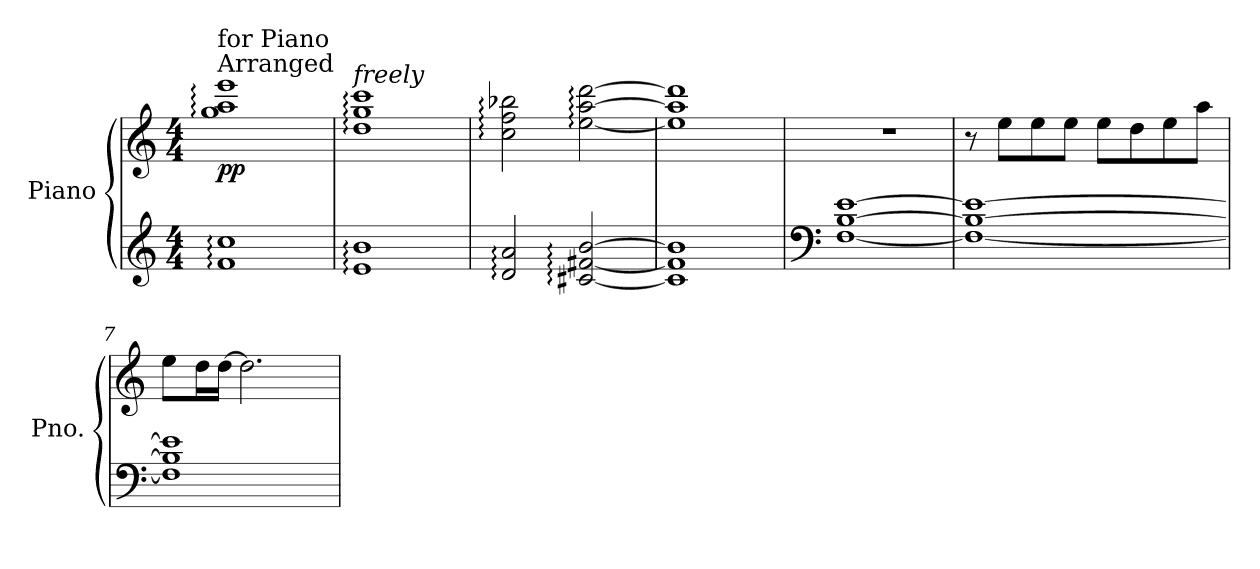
**kern	**kern	**dynam
*part1	*part1	*part1
*staff2	*staff1	*staff1/2
*I"Piano	*	*
*I'Pno.	*	*
*clefG2	*clefG2	*
*k[]	*k[]	*
*M4/4	*M4/4	*
*MM80	*MM80	*
=1	=1	=1
!	!LO:TX:a:t=Arranged	!
!	!LO:TX:a:t=for Piano	!
!	!	!LO:DY:b
1f: 1cc:	1gg: 1aa: 1eee:	pp
=2	=2	=2
!	!LO:TX:a:i:t=freely	!
1e: 1b:	1dd: 1gg: 1ccc:	.
=3	=3	=3
2d/: 2a/:	2cc\: 2ff\: 2bb-X\:	.
[2c#X/: [2f#X/: [2b/:	[2ee\: [2aa\: [2ddd\:	.
=4	=4	=4
1c#] 1f#] 1b]	1ee] 1aa] 1ddd]	.
=5	=5	=5
*clefF4	*	*
[1F [1B [1e	1r	.
=6	=6	=6
1F_ 1B_ 1e_	8r	.
.	8ee\L	.
.	8ee\	.
.	8ee\J	.
.	8ee\L	.
.	8dd\	.
.	8ee\	.
.	8aa\J	.
!!LO:LB:g=z
=7	=7	=7
1F] 1B] 1e]	8ee\L	.
.	16dd\L	.
.	[16dd\JJ	.
.	2.dd\]	.
=	=	=
*-	*-	*-
